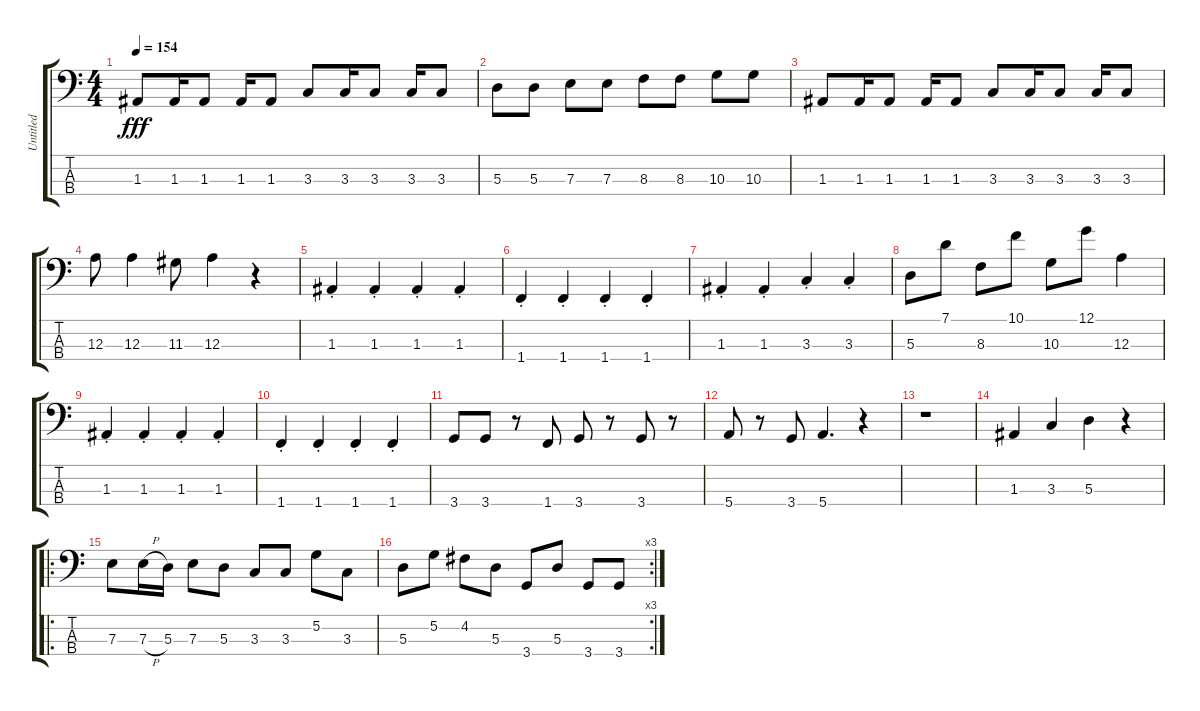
\track ("Untitled" "Untitled") {instrument electricbassfinger}
\staff {score tabs}
\tuning (G2 D2 A1 E1) {hide}
\ts (4 4)
\tempo 154
\clef f4
\ks c
1.3.8{dy fff} 1.3.16 1.3.8 1.3.16 1.3.8 3.3.8 3.3.16 3.3.8 3.3.16 3.3.8 |
5.3.8 5.3.8 7.3.8 7.3.8 8.3.8 8.3.8 10.3.8 10.3.8 |
1.3.8 1.3.16 1.3.8 1.3.16 1.3.8 3.3.8 3.3.16 3.3.8 3.3.16 3.3.8 |
12.3.8 12.3.4 11.3.8 12.3.4 r.4 |
1.3{st}.4{instrument slapbass1} 1.3{st}.4 1.3{st}.4 1.3{st}.4 |
1.4{st}.4 1.4{st}.4 1.4{st}.4 1.4{st}.4 |
1.3{st}.4 1.3{st}.4 3.3{st}.4 3.3{st}.4 |
5.3.8 7.1.8 8.3.8 10.1.8 10.3.8 12.1.8 12.3.4 |
1.3{st}.4 1.3{st}.4 1.3{st}.4 1.3{st}.4 |
1.4{st}.4 1.4{st}.4 1.4{st}.4 1.4{st}.4 |
3.4.8 3.4.8 r.8 1.4.8 3.4.8 r.8 3.4.8 r.8 |
5.4.8 r.8 3.4.8 5.4.4{d} r.4 |
r.1 |
1.3.4 3.3.4 5.3.4 r.4 |
\ro
7.3.8 7.3{h}.16 5.3.16 7.3.8 5.3.8 3.3.8 3.3.8 5.2.8 3.3.8 |
\rc 3
5.3.8 5.2.8 4.2.8 5.3.8 3.4.8 5.3.8 3.4.8 3.4.8
